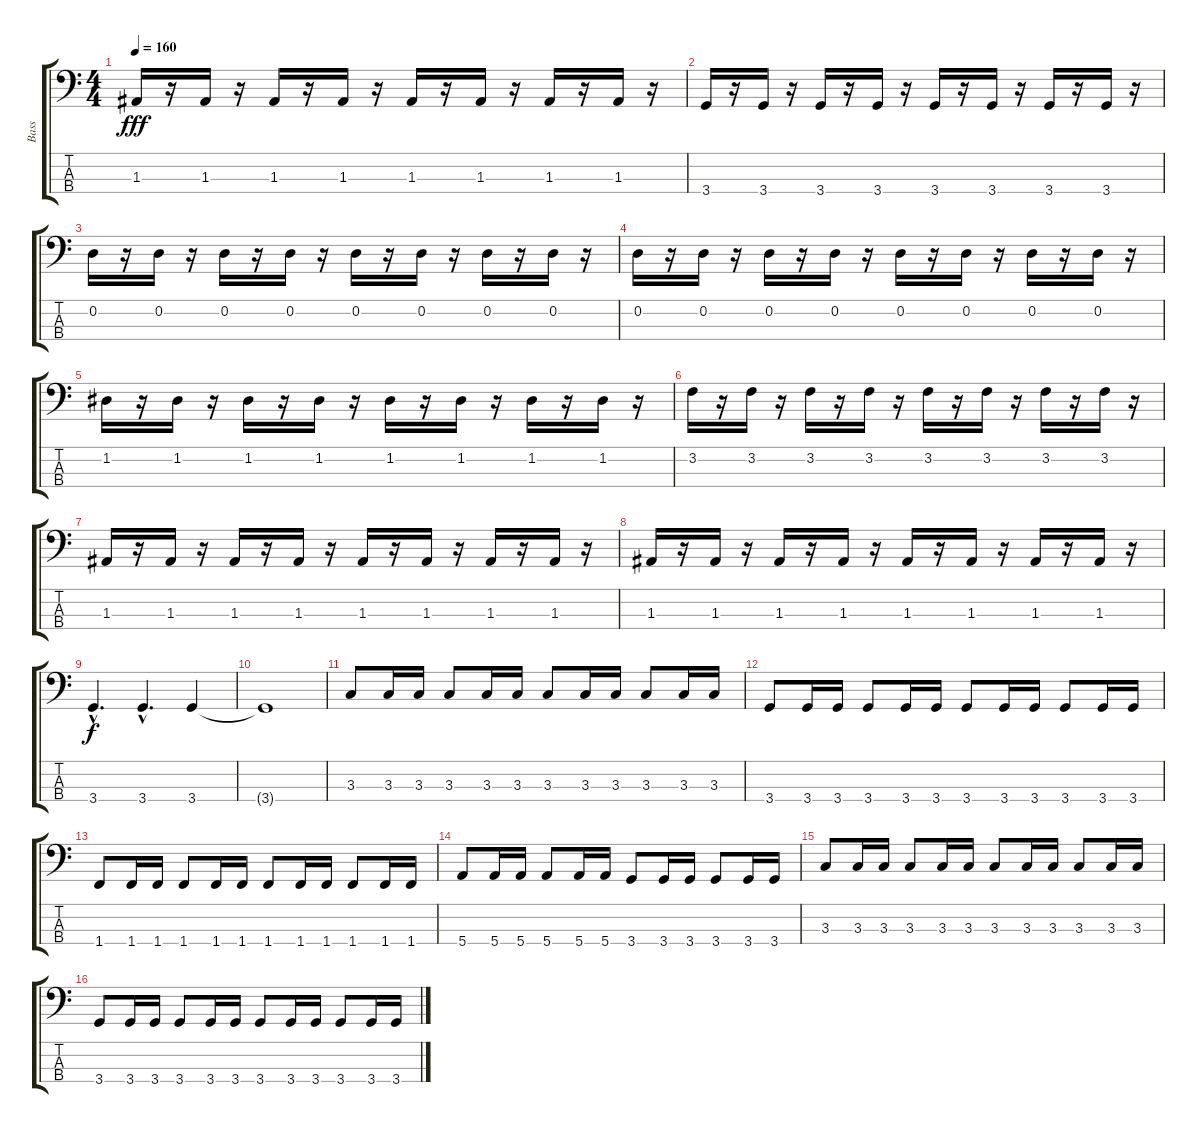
\track ("Bass" "Bass") {instrument electricbassfinger}
\staff {score tabs}
\tuning (G2 D2 A1 E1) {hide}
\ts (4 4)
\tempo 160
\clef f4
\ks c
1.3.16{dy fff} r.16 1.3.16 r.16 1.3.16 r.16 1.3.16 r.16 1.3.16 r.16 1.3.16 r.16 1.3.16 r.16 1.3.16 r.16 |
3.4.16 r.16 3.4.16 r.16 3.4.16 r.16 3.4.16 r.16 3.4.16 r.16 3.4.16 r.16 3.4.16 r.16 3.4.16 r.16 |
0.2.16 r.16 0.2.16 r.16 0.2.16 r.16 0.2.16 r.16 0.2.16 r.16 0.2.16 r.16 0.2.16 r.16 0.2.16 r.16 |
0.2.16 r.16 0.2.16 r.16 0.2.16 r.16 0.2.16 r.16 0.2.16 r.16 0.2.16 r.16 0.2.16 r.16 0.2.16 r.16 |
1.2.16 r.16 1.2.16 r.16 1.2.16 r.16 1.2.16 r.16 1.2.16 r.16 1.2.16 r.16 1.2.16 r.16 1.2.16 r.16 |
3.2.16 r.16 3.2.16 r.16 3.2.16 r.16 3.2.16 r.16 3.2.16 r.16 3.2.16 r.16 3.2.16 r.16 3.2.16 r.16 |
1.3.16 r.16 1.3.16 r.16 1.3.16 r.16 1.3.16 r.16 1.3.16 r.16 1.3.16 r.16 1.3.16 r.16 1.3.16 r.16 |
1.3.16 r.16 1.3.16 r.16 1.3.16 r.16 1.3.16 r.16 1.3.16 r.16 1.3.16 r.16 1.3.16 r.16 1.3.16 r.16 |
3.4{hac}.4{d dy f} 3.4{hac}.4{d} 3.4.4 |
3.4{t}.1 |
3.3.8 3.3.16 3.3.16 3.3.8 3.3.16 3.3.16 3.3.8 3.3.16 3.3.16 3.3.8 3.3.16 3.3.16 |
3.4.8 3.4.16 3.4.16 3.4.8 3.4.16 3.4.16 3.4.8 3.4.16 3.4.16 3.4.8 3.4.16 3.4.16 |
1.4.8 1.4.16 1.4.16 1.4.8 1.4.16 1.4.16 1.4.8 1.4.16 1.4.16 1.4.8 1.4.16 1.4.16 |
5.4.8 5.4.16 5.4.16 5.4.8 5.4.16 5.4.16 3.4.8 3.4.16 3.4.16 3.4.8 3.4.16 3.4.16 |
3.3.8 3.3.16 3.3.16 3.3.8 3.3.16 3.3.16 3.3.8 3.3.16 3.3.16 3.3.8 3.3.16 3.3.16 |
3.4.8 3.4.16 3.4.16 3.4.8 3.4.16 3.4.16 3.4.8 3.4.16 3.4.16 3.4.8 3.4.16 3.4.16
